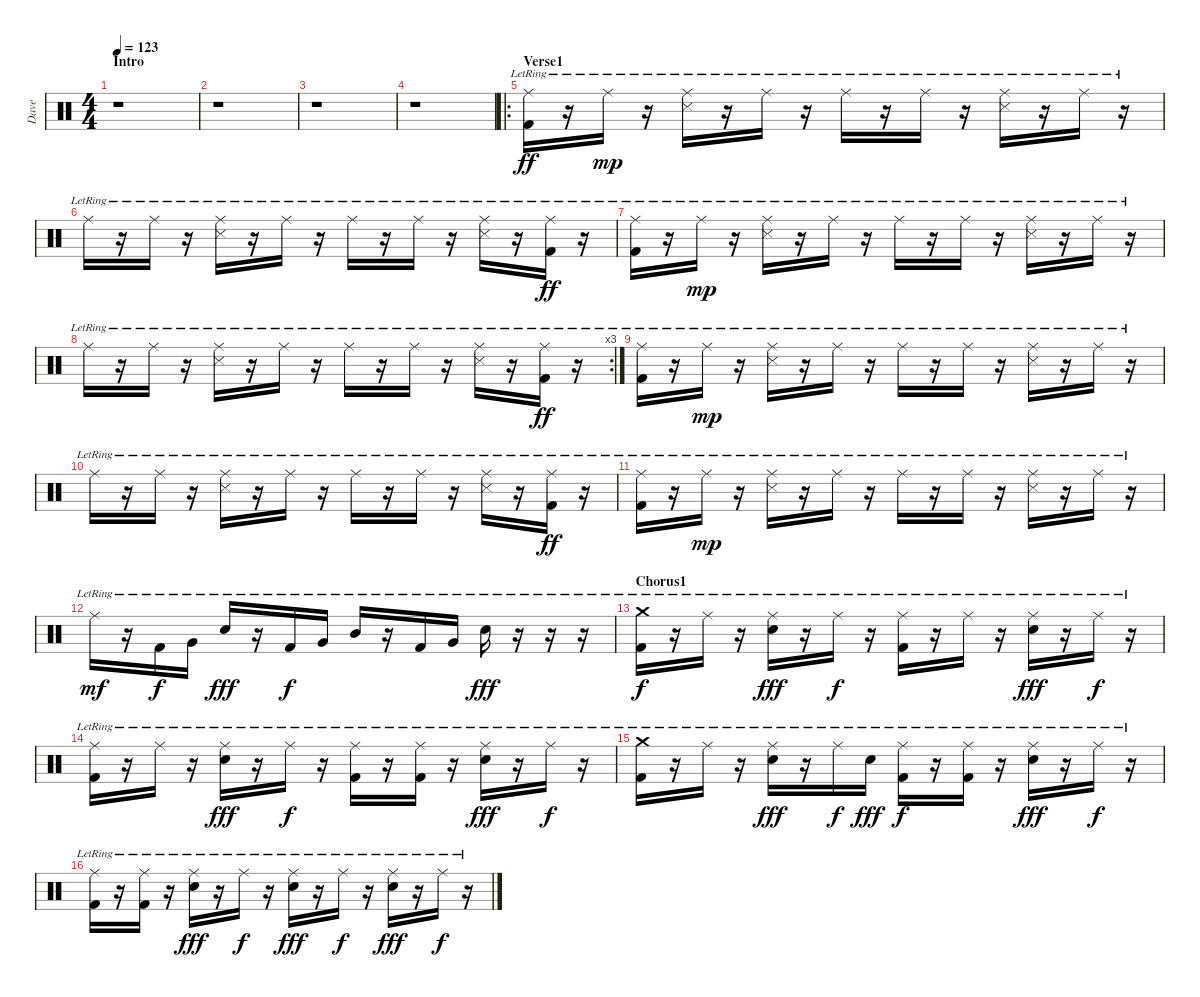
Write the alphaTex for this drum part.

\track ("Dave" "Dave") {instrument percussion}
\staff {score}
\articulation defaults
\ts (4 4)
\section ("" "Intro")
\tempo 123
\clef neutral
\ks c
r.1{dy ff} |
r.1 |
r.1 |
r.1 |
\ro
\section ("" "Verse1")
("Ride (middle)"{lr} "Kick (hit) 2"{lr}).16 r.16 "Ride (middle)"{lr}.16{dy mp} r.16 ("Ride (middle)"{lr} "Snare (side stick) 3"{lr}).16 r.16 "Ride (middle)"{lr}.16 r.16 "Ride (middle)"{lr}.16 r.16 "Ride (middle)"{lr}.16 r.16 ("Ride (middle)"{lr} "Snare (side stick) 3"{lr}).16 r.16 "Ride (middle)"{lr}.16 r.16 |
"Ride (middle)"{lr}.16 r.16 "Ride (middle)"{lr}.16 r.16 ("Ride (middle)"{lr} "Snare (side stick) 3"{lr}).16 r.16 "Ride (middle)"{lr}.16 r.16 "Ride (middle)"{lr}.16 r.16 "Ride (middle)"{lr}.16 r.16 ("Ride (middle)"{lr} "Snare (side stick) 3"{lr}).16 r.16 ("Ride (middle)"{lr} "Kick (hit) 2"{lr}).16{dy ff} r.16 |
("Ride (middle)"{lr} "Kick (hit) 2"{lr}).16 r.16 "Ride (middle)"{lr}.16{dy mp} r.16 ("Ride (middle)"{lr} "Snare (side stick) 3"{lr}).16 r.16 "Ride (middle)"{lr}.16 r.16 "Ride (middle)"{lr}.16 r.16 "Ride (middle)"{lr}.16 r.16 ("Ride (middle)"{lr} "Snare (side stick) 3"{lr}).16 r.16 "Ride (middle)"{lr}.16 r.16 |
\rc 3 "Ride (middle)"{lr}.16
r.16 "Ride (middle)"{lr}.16 r.16 ("Ride (middle)"{lr} "Snare (side stick) 3"{lr}).16 r.16 "Ride (middle)"{lr}.16 r.16 "Ride (middle)"{lr}.16 r.16 "Ride (middle)"{lr}.16 r.16 ("Ride (middle)"{lr} "Snare (side stick) 3"{lr}).16 r.16 ("Ride (middle)"{lr} "Kick (hit) 2"{lr}).16{dy ff} r.16 |
("Ride (middle)"{lr} "Kick (hit) 2"{lr}).16 r.16 "Ride (middle)"{lr}.16{dy mp} r.16 ("Ride (middle)"{lr} "Snare (side stick) 3"{lr}).16 r.16 "Ride (middle)"{lr}.16 r.16 "Ride (middle)"{lr}.16 r.16 "Ride (middle)"{lr}.16 r.16 ("Ride (middle)"{lr} "Snare (side stick) 3"{lr}).16 r.16 "Ride (middle)"{lr}.16 r.16 |
"Ride (middle)"{lr}.16 r.16 "Ride (middle)"{lr}.16 r.16 ("Ride (middle)"{lr} "Snare (side stick) 3"{lr}).16 r.16 "Ride (middle)"{lr}.16 r.16 "Ride (middle)"{lr}.16 r.16 "Ride (middle)"{lr}.16 r.16 ("Ride (middle)"{lr} "Snare (side stick) 3"{lr}).16 r.16 ("Ride (middle)"{lr} "Kick (hit) 2"{lr}).16{dy ff} r.16 |
("Ride (middle)"{lr} "Kick (hit) 2"{lr}).16 r.16 "Ride (middle)"{lr}.16{dy mp} r.16 ("Ride (middle)"{lr} "Snare (side stick) 3"{lr}).16 r.16 "Ride (middle)"{lr}.16 r.16 "Ride (middle)"{lr}.16 r.16 "Ride (middle)"{lr}.16 r.16 ("Ride (middle)"{lr} "Snare (side stick) 3"{lr}).16 r.16 "Ride (middle)"{lr}.16 r.16 |
"Ride (middle)"{lr}.16{dy mf} r.16 "Kick (hit) 2"{lr}.16{dy f} "Very Low Tom (hit)"{lr}.16 "Snare (hit) 2"{lr}.16{dy fff} r.16 "Kick (hit) 2"{lr}.16{dy f} "Very Low Tom (hit)"{lr}.16 "Mid Tom (hit)"{lr}.16 r.16 "Kick (hit) 2"{lr}.16 "Very Low Tom (hit)"{lr}.16 "Snare (hit) 2"{lr}.16{dy fff} r.16 r.16 r.16 |
\section ("" "Chorus1")
("Crash medium (hit)"{lr} "Kick (hit) 2"{lr}).16{dy f} r.16 "Ride (middle)"{lr}.16 r.16 ("Ride (middle)"{lr} "Snare (hit) 2"{lr}).16{dy fff} r.16 "Ride (middle)"{lr}.16{dy f} r.16 ("Ride (middle)"{lr} "Kick (hit) 2"{lr}).16 r.16 "Ride (middle)"{lr}.16 r.16 ("Ride (middle)"{lr} "Snare (hit) 2"{lr}).16{dy fff} r.16 "Ride (middle)"{lr}.16{dy f} r.16 |
("Ride (middle)"{lr} "Kick (hit) 2"{lr}).16 r.16 "Ride (middle)"{lr}.16 r.16 ("Ride (middle)"{lr} "Snare (hit) 2"{lr}).16{dy fff} r.16 "Ride (middle)"{lr}.16{dy f} r.16 ("Ride (middle)"{lr} "Kick (hit) 2"{lr}).16 r.16 ("Ride (middle)"{lr} "Kick (hit) 2"{lr}).16 r.16 ("Ride (middle)"{lr} "Snare (hit) 2"{lr}).16{dy fff} r.16 "Ride (middle)"{lr}.16{dy f} r.16 |
("Crash medium (hit)"{lr} "Kick (hit) 2"{lr}).16 r.16 "Ride (middle)"{lr}.16 r.16 ("Ride (middle)"{lr} "Snare (hit) 2"{lr}).16{dy fff} r.16 "Ride (middle)"{lr}.16{dy f} "Snare (hit) 2"{lr}.16{dy fff} ("Ride (middle)"{lr} "Kick (hit) 2"{lr}).16{dy f} r.16 ("Ride (middle)"{lr} "Kick (hit) 2"{lr}).16 r.16 ("Ride (middle)"{lr} "Snare (hit) 2"{lr}).16{dy fff} r.16 "Ride (middle)"{lr}.16{dy f} r.16 |
("Ride (middle)"{lr} "Kick (hit) 2"{lr}).16 r.16 ("Ride (middle)"{lr} "Kick (hit) 2"{lr}).16 r.16 ("Ride (middle)"{lr} "Snare (hit) 2"{lr}).16{dy fff} r.16 "Ride (middle)"{lr}.16{dy f} r.16 ("Ride (middle)"{lr} "Snare (hit) 2"{lr}).16{dy fff} r.16 "Ride (middle)"{lr}.16{dy f} r.16 ("Ride (middle)"{lr} "Snare (hit) 2"{lr}).16{dy fff} r.16 "Ride (middle)"{lr}.16{dy f} r.16
